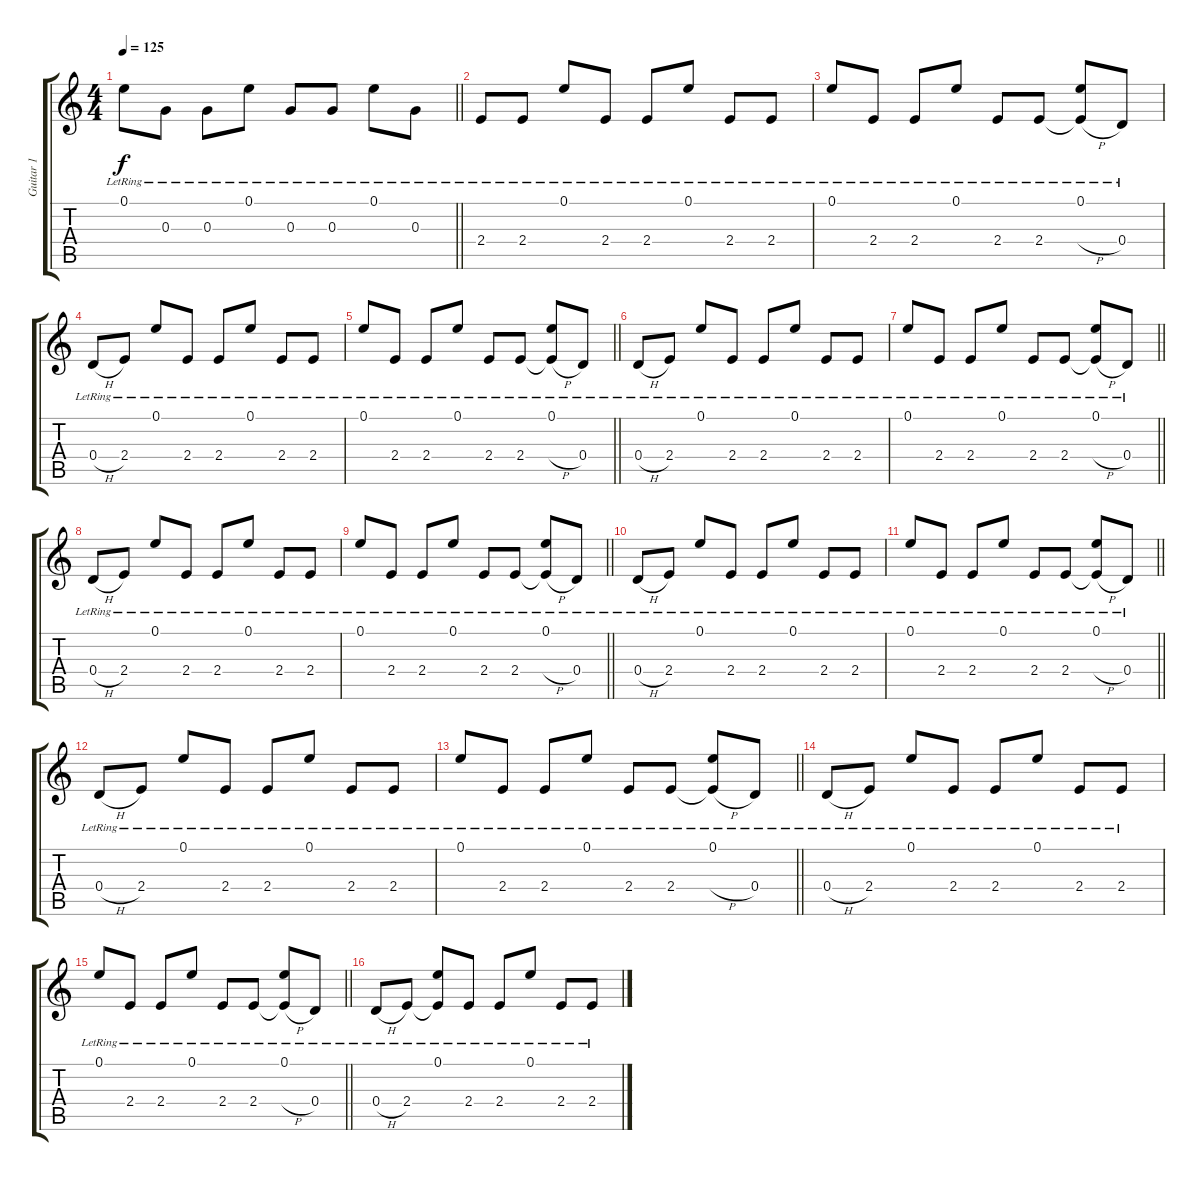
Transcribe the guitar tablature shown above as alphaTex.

\track ("Guitar 1" "Guitar 1") {instrument acousticguitarsteel}
\staff {score tabs}
\tuning (E4 B3 G3 D3 A2 E2) {hide}
\ts (4 4)
\tempo 125
\clef g2
\barLineRight lightlight
\ks c
0.1{lr}.8{dy f} 0.3{lr}.8 0.3{lr}.8 0.1{lr}.8 0.3{lr}.8 0.3{lr}.8 0.1{lr}.8 0.3{lr}.8 |
\section ("" "")
2.4{lr}.8 2.4{lr}.8 0.1{lr}.8 2.4{lr}.8 2.4{lr}.8 0.1{lr}.8 2.4{lr}.8 2.4{lr}.8 |
0.1{lr}.8 2.4{lr}.8 2.4{lr}.8 0.1{lr}.8 2.4{lr}.8 2.4{lr}.8 (0.1{lr} 2.4{h t}).8 0.4{lr}.8 |
0.4{h lr}.8 2.4{lr}.8 0.1{lr}.8 2.4{lr}.8 2.4{lr}.8 0.1{lr}.8 2.4{lr}.8 2.4{lr}.8 |
\barLineRight lightlight
0.1{lr}.8 2.4{lr}.8 2.4{lr}.8 0.1{lr}.8 2.4{lr}.8 2.4{lr}.8 (0.1{lr} 2.4{h t}).8 0.4{lr}.8 |
0.4{h lr}.8 2.4{lr}.8 0.1{lr}.8 2.4{lr}.8 2.4{lr}.8 0.1{lr}.8 2.4{lr}.8 2.4{lr}.8 |
\barLineRight lightlight
0.1{lr}.8 2.4{lr}.8 2.4{lr}.8 0.1{lr}.8 2.4{lr}.8 2.4{lr}.8 (0.1{lr} 2.4{h t}).8 0.4{lr}.8 |
0.4{h lr}.8 2.4{lr}.8 0.1{lr}.8 2.4{lr}.8 2.4{lr}.8 0.1{lr}.8 2.4{lr}.8 2.4{lr}.8 |
\barLineRight lightlight
0.1{lr}.8 2.4{lr}.8 2.4{lr}.8 0.1{lr}.8 2.4{lr}.8 2.4{lr}.8 (0.1{lr} 2.4{h t}).8 0.4{lr}.8 |
0.4{h lr}.8 2.4{lr}.8 0.1{lr}.8 2.4{lr}.8 2.4{lr}.8 0.1{lr}.8 2.4{lr}.8 2.4{lr}.8 |
\barLineRight lightlight
0.1{lr}.8 2.4{lr}.8 2.4{lr}.8 0.1{lr}.8 2.4{lr}.8 2.4{lr}.8 (0.1{lr} 2.4{h t}).8 0.4{lr}.8 |
0.4{h lr}.8 2.4{lr}.8 0.1{lr}.8 2.4{lr}.8 2.4{lr}.8 0.1{lr}.8 2.4{lr}.8 2.4{lr}.8 |
\barLineRight lightlight
0.1{lr}.8 2.4{lr}.8 2.4{lr}.8 0.1{lr}.8 2.4{lr}.8 2.4{lr}.8 (0.1{lr} 2.4{h t}).8 0.4{lr}.8 |
0.4{h lr}.8 2.4{lr}.8 0.1{lr}.8 2.4{lr}.8 2.4{lr}.8 0.1{lr}.8 2.4{lr}.8 2.4{lr}.8 |
\barLineRight lightlight
0.1{lr}.8 2.4{lr}.8 2.4{lr}.8 0.1{lr}.8 2.4{lr}.8 2.4{lr}.8 (0.1{lr} 2.4{h t}).8 0.4{lr}.8 |
0.4{h lr}.8 2.4{lr}.8 (0.1{lr} 2.4{t}).8 2.4{lr}.8 2.4{lr}.8 0.1{lr}.8 2.4{lr}.8 2.4{lr}.8
